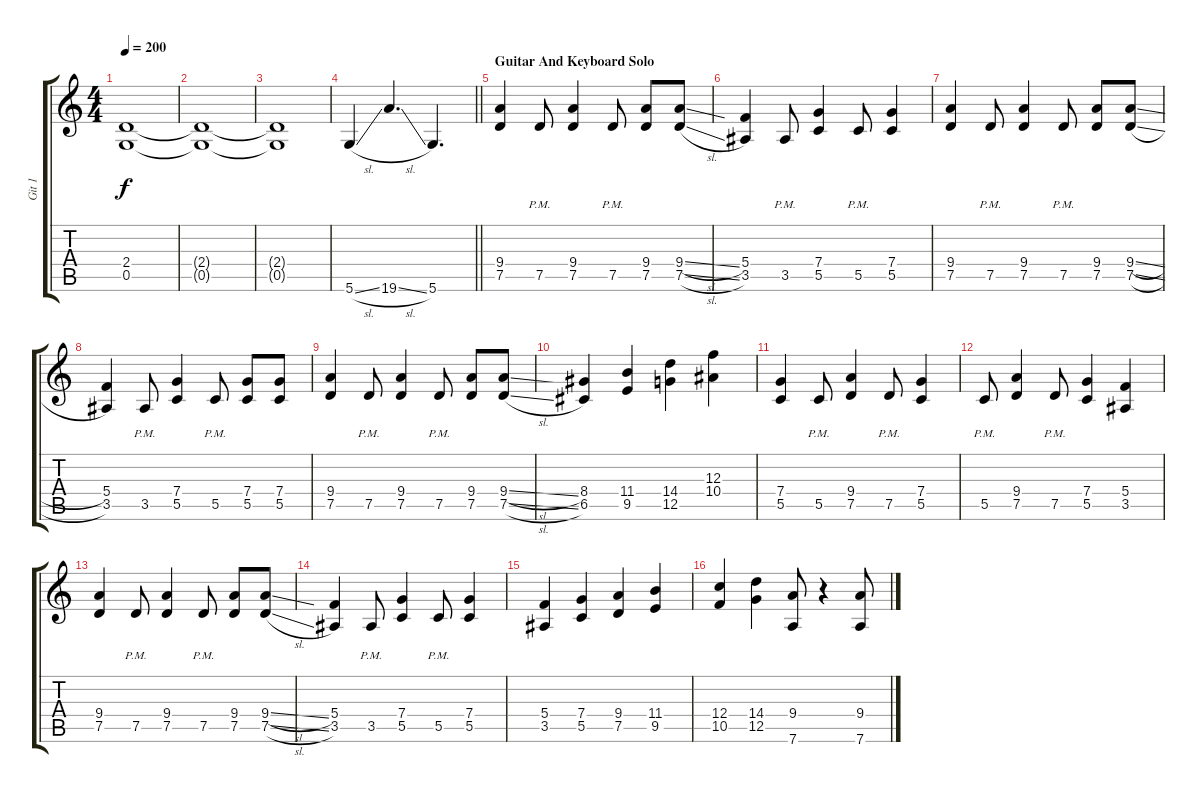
\track ("Git 1" "Git 1") {instrument overdrivenguitar}
\staff {score tabs}
\tuning (D4 A3 F3 C3 G2 D2) {hide}
\ts (4 4)
\tempo 200
\clef g2
\ks c
(2.4{t} 0.5{t}).1{dy f} |
(2.4{t} 0.5{t}).1 |
(2.4{t} 0.5{t}).1 |
\barLineRight lightlight
5.6{sl}.4 19.6{sl}.4{d} 5.6.4{d} |
\section ("" "Guitar And Keyboard Solo")
(9.4 7.5).4 7.5{pm}.8 (9.4 7.5).4 7.5{pm}.8 (9.4 7.5).8 (9.4{sl} 7.5{sl}).8 |
(5.4 3.5).4 3.5{pm}.8 (7.4 5.5).4 5.5{pm}.8 (7.4 5.5).4 |
(9.4 7.5).4 7.5{pm}.8 (9.4 7.5).4 7.5{pm}.8 (9.4 7.5).8 (9.4{sl} 7.5{sl}).8 |
(5.4 3.5).4 3.5{pm}.8 (7.4 5.5).4 5.5{pm}.8 (7.4 5.5).8 (7.4 5.5).8 |
(9.4 7.5).4 7.5{pm}.8 (9.4 7.5).4 7.5{pm}.8 (9.4 7.5).8 (9.4{sl} 7.5{sl}).8 |
(8.4 6.5).4 (11.4 9.5).4 (14.4 12.5).4 (12.3 10.4).4 |
(7.4 5.5).4 5.5{pm}.8 (9.4 7.5).4 7.5{pm}.8 (7.4 5.5).4 |
5.5{pm}.8 (9.4 7.5).4 7.5{pm}.8 (7.4 5.5).4 (5.4 3.5).4 |
(9.4 7.5).4 7.5{pm}.8 (9.4 7.5).4 7.5{pm}.8 (9.4 7.5).8 (9.4{sl} 7.5{sl}).8 |
(5.4 3.5).4 3.5{pm}.8 (7.4 5.5).4 5.5{pm}.8 (7.4 5.5).4 |
(5.4 3.5).4 (7.4 5.5).4 (9.4 7.5).4 (11.4 9.5).4 |
(12.4 10.5).4 (14.4 12.5).4 (9.4 7.6).8 r.4 (9.4 7.6).8
